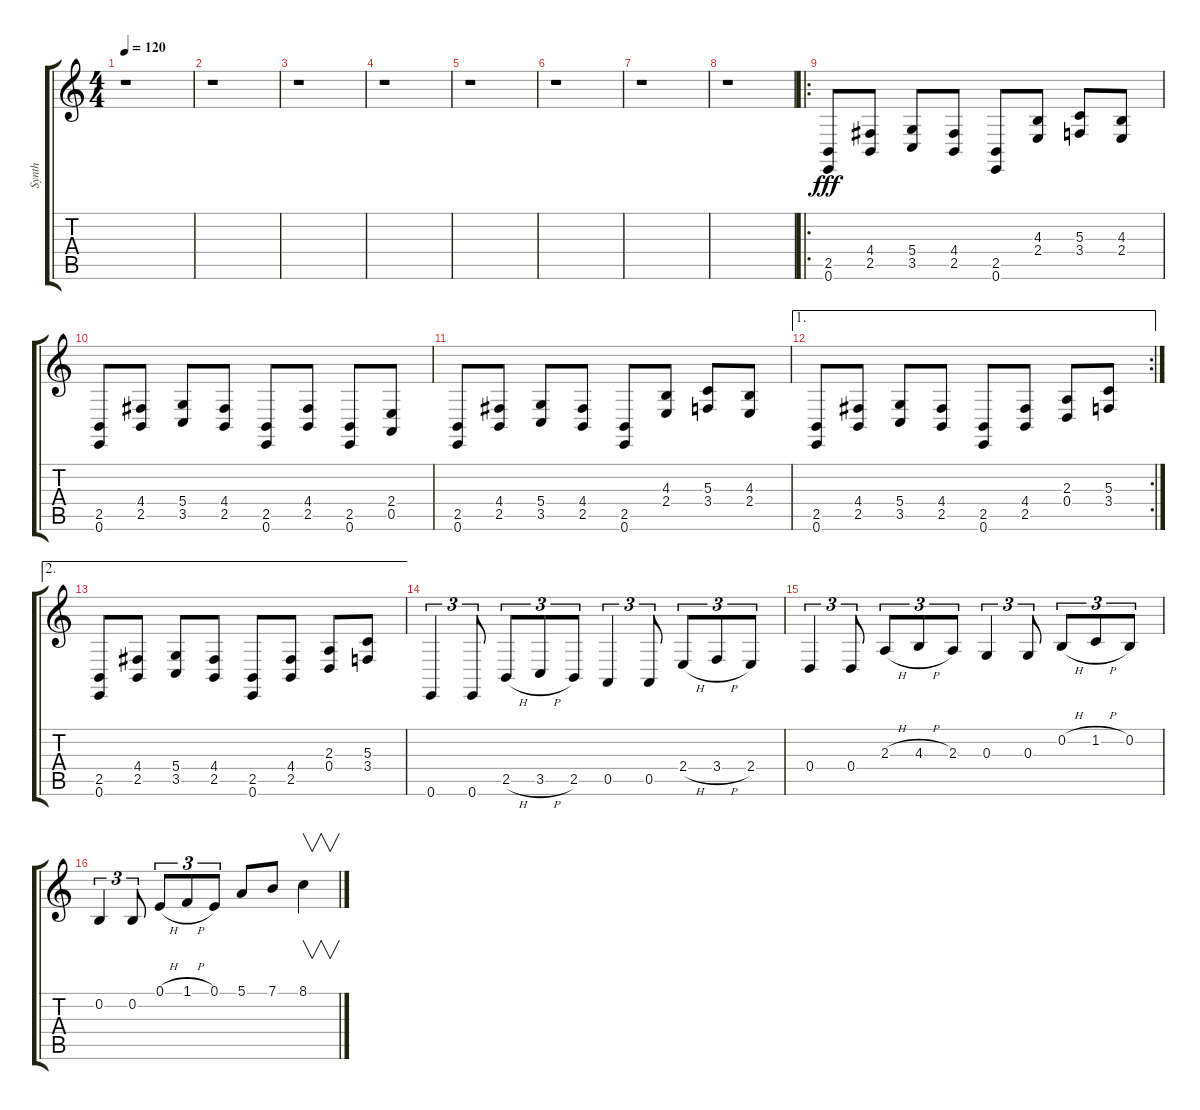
\track ("Synth" "Synth") {instrument pad3polysynth}
\staff {score tabs}
\tuning (E4 B3 G3 D3 A2 E2) {hide}
\ts (4 4)
\tempo 120
\clef g2
\ks c
r.1{dy fff} |
r.1 |
r.1 |
r.1 |
r.1 |
r.1 |
r.1 |
r.1 |
\ro
(2.5 0.6).8 (4.4 2.5).8 (5.4 3.5).8 (4.4 2.5).8 (2.5 0.6).8 (4.3 2.4).8 (5.3 3.4).8 (4.3 2.4).8 |
(2.5 0.6).8 (4.4 2.5).8 (5.4 3.5).8 (4.4 2.5).8 (2.5 0.6).8 (4.4 2.5).8 (2.5 0.6).8 (2.4 0.5).8 |
(2.5 0.6).8 (4.4 2.5).8 (5.4 3.5).8 (4.4 2.5).8 (2.5 0.6).8 (4.3 2.4).8 (5.3 3.4).8 (4.3 2.4).8 |
\ae 1
\rc 2
(2.5 0.6).8 (4.4 2.5).8 (5.4 3.5).8 (4.4 2.5).8 (2.5 0.6).8 (4.4 2.5).8 (2.3 0.4).8 (5.3 3.4).8 |
\ae 2
(2.5 0.6).8 (4.4 2.5).8 (5.4 3.5).8 (4.4 2.5).8 (2.5 0.6).8 (4.4 2.5).8 (2.3 0.4).8 (5.3 3.4).8 |
0.6.4{tu (3 2)} 0.6.8{tu (3 2)} 2.5{h}.8{tu (3 2)} 3.5{h}.8{tu (3 2)} 2.5.8{tu (3 2)} 0.5.4{tu (3 2)} 0.5.8{tu (3 2)} 2.4{h}.8{tu (3 2)} 3.4{h}.8{tu (3 2)} 2.4.8{tu (3 2)} |
0.4.4{tu (3 2)} 0.4.8{tu (3 2)} 2.3{h}.8{tu (3 2)} 4.3{h}.8{tu (3 2)} 2.3.8{tu (3 2)} 0.3.4{tu (3 2)} 0.3.8{tu (3 2)} 0.2{h}.8{tu (3 2)} 1.2{h}.8{tu (3 2)} 0.2.8{tu (3 2)} |
0.2.4{tu (3 2)} 0.2.8{tu (3 2)} 0.1{h}.8{tu (3 2)} 1.1{h}.8{tu (3 2)} 0.1.8{tu (3 2)} 5.1.8 7.1.8 8.1.4{v}
